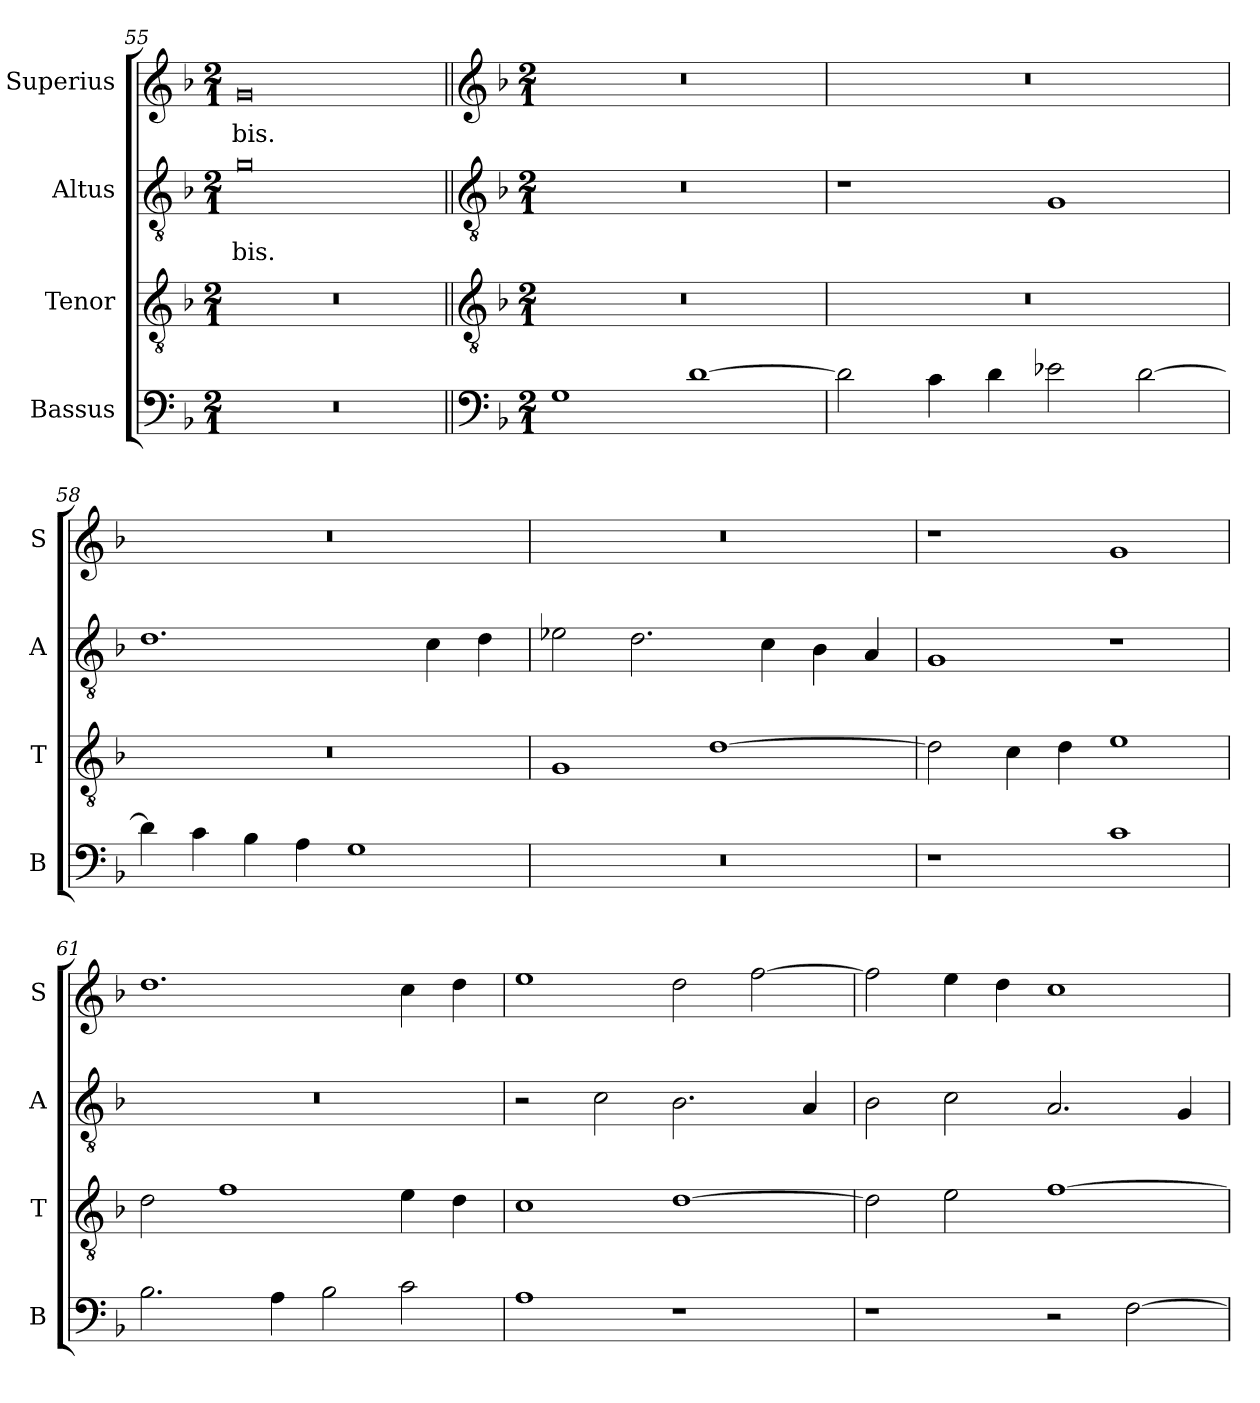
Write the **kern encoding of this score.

**kern	**kern	**kern	**text	**kern	**text
*part4	*part3	*part2	*part2	*part1	*part1
*staff4	*staff3	*staff2	*staff2	*staff1	*staff1
*I"Bassus	*I"Tenor	*I"Altus	*	*I"Superius	*
*I'B	*I'T	*I'A	*	*I'S	*
*clefF4	*clefGv2	*clefGv2	*	*clefG2	*
*k[b-]	*k[b-]	*k[b-]	*	*k[b-]	*
*M2/1	*M2/1	*M2/1	*	*M2/1	*
=55	=55	=55	=55	=55	=55
0r	0r	0g	-bis.	0g	-bis.
!!LO:PB:g=z
=56||	=56||	=56||	=56||	=56||	=56||
*clefF4	*clefGv2	*clefGv2	*	*clefG2	*
*k[b-]	*k[b-]	*k[b-]	*	*k[b-]	*
*M2/1	*M2/1	*M2/1	*	*M2/1	*
1G	0r	0r	.	0r	.
[1d	.	.	.	.	.
=57	=57	=57	=57	=57	=57
2d\]	0r	1r	.	0r	.
4c\	.	.	.	.	.
4d\	.	.	.	.	.
2e-X\	.	1G	.	.	.
[2d\	.	.	.	.	.
=58	=58	=58	=58	=58	=58
4d\]	0r	1.d	.	0r	.
4c\	.	.	.	.	.
4B-\	.	.	.	.	.
4A\	.	.	.	.	.
1G	.	.	.	.	.
.	.	4c\	.	.	.
.	.	4d\	.	.	.
=59	=59	=59	=59	=59	=59
0r	1G	2e-X\	.	0r	.
.	.	2.d\	.	.	.
.	[1d	.	.	.	.
.	.	4c\	.	.	.
.	.	4B-\	.	.	.
.	.	4A/	.	.	.
=60	=60	=60	=60	=60	=60
1r	2d\]	1G	.	1r	.
.	4c\	.	.	.	.
.	4d\	.	.	.	.
1c	1e	1r	.	1g	.
=61	=61	=61	=61	=61	=61
2.B-\	2d\	0r	.	1.dd	.
.	1f	.	.	.	.
4A\	.	.	.	.	.
2B-\	.	.	.	.	.
2c\	4e\	.	.	4cc\	.
.	4d\	.	.	4dd\	.
=62	=62	=62	=62	=62	=62
1A	1c	2r	.	1ee	.
.	.	2c\	.	.	.
1r	[1d	2.B-\	.	2dd\	.
.	.	.	.	[2ff\	.
.	.	4A/	.	.	.
=63	=63	=63	=63	=63	=63
1r	2d\]	2B-\	.	2ff\]	.
.	2e\	2c\	.	4ee\	.
.	.	.	.	4dd\	.
2r	[1f	2.A/	.	1cc	.
[2F\	.	.	.	.	.
.	.	4G/	.	.	.
=	=	=	=	=	=
*-	*-	*-	*-	*-	*-
